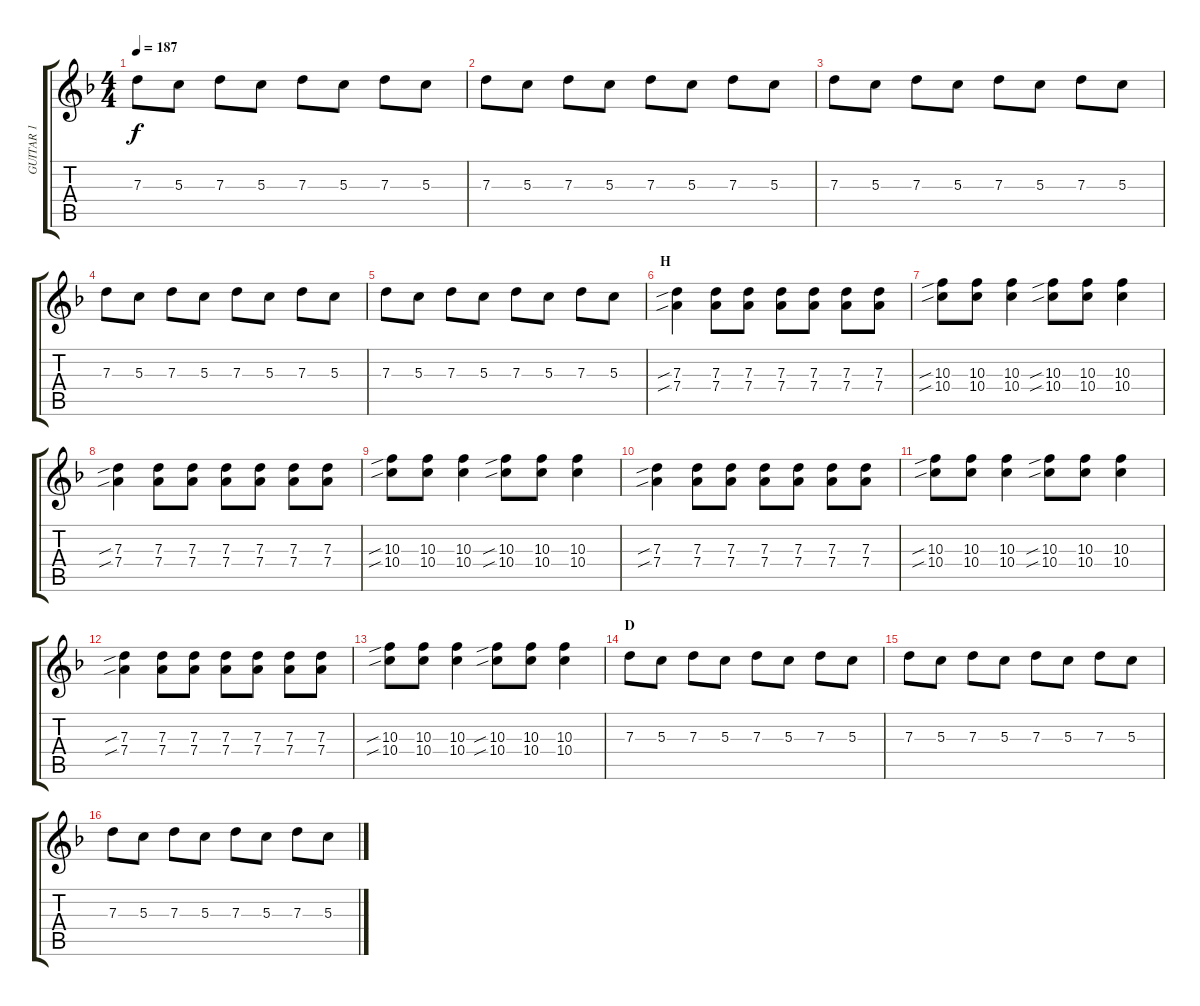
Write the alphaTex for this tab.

\track ("GUITAR 1" "GUITAR 1") {instrument distortionguitar}
\staff {score tabs}
\tuning (E4 B3 G3 D3 A2 E2) {hide}
\ts (4 4)
\tempo 187
\clef g2
\ks dminor
7.3.8{dy f} 5.3.8 7.3.8 5.3.8 7.3.8 5.3.8 7.3.8 5.3.8 |
7.3.8 5.3.8 7.3.8 5.3.8 7.3.8 5.3.8 7.3.8 5.3.8 |
7.3.8 5.3.8 7.3.8 5.3.8 7.3.8 5.3.8 7.3.8 5.3.8 |
7.3.8 5.3.8 7.3.8 5.3.8 7.3.8 5.3.8 7.3.8 5.3.8 |
7.3.8 5.3.8 7.3.8 5.3.8 7.3.8 5.3.8 7.3.8 5.3.8 |
\section ("" "H")
(7.3{sib} 7.4{sib}).4{balance 13} (7.3 7.4).8 (7.3 7.4).8 (7.3 7.4).8 (7.3 7.4).8 (7.3 7.4).8 (7.3 7.4).8 |
(10.3{sib} 10.4{sib}).8 (10.3 10.4).8 (10.3 10.4).4 (10.3{sib} 10.4{sib}).8 (10.3 10.4).8 (10.3 10.4).4 |
(7.3{sib} 7.4{sib}).4 (7.3 7.4).8 (7.3 7.4).8 (7.3 7.4).8 (7.3 7.4).8 (7.3 7.4).8 (7.3 7.4).8 |
(10.3{sib} 10.4{sib}).8 (10.3 10.4).8 (10.3 10.4).4 (10.3{sib} 10.4{sib}).8 (10.3 10.4).8 (10.3 10.4).4 |
(7.3{sib} 7.4{sib}).4 (7.3 7.4).8 (7.3 7.4).8 (7.3 7.4).8 (7.3 7.4).8 (7.3 7.4).8 (7.3 7.4).8 |
(10.3{sib} 10.4{sib}).8 (10.3 10.4).8 (10.3 10.4).4 (10.3{sib} 10.4{sib}).8 (10.3 10.4).8 (10.3 10.4).4 |
(7.3{sib} 7.4{sib}).4 (7.3 7.4).8 (7.3 7.4).8 (7.3 7.4).8 (7.3 7.4).8 (7.3 7.4).8 (7.3 7.4).8 |
(10.3{sib} 10.4{sib}).8 (10.3 10.4).8 (10.3 10.4).4 (10.3{sib} 10.4{sib}).8 (10.3 10.4).8 (10.3 10.4).4 |
\section ("" "D")
7.3.8{balance 8} 5.3.8 7.3.8 5.3.8 7.3.8 5.3.8 7.3.8 5.3.8 |
7.3.8 5.3.8 7.3.8 5.3.8 7.3.8 5.3.8 7.3.8 5.3.8 |
7.3.8 5.3.8 7.3.8 5.3.8 7.3.8 5.3.8 7.3.8 5.3.8
